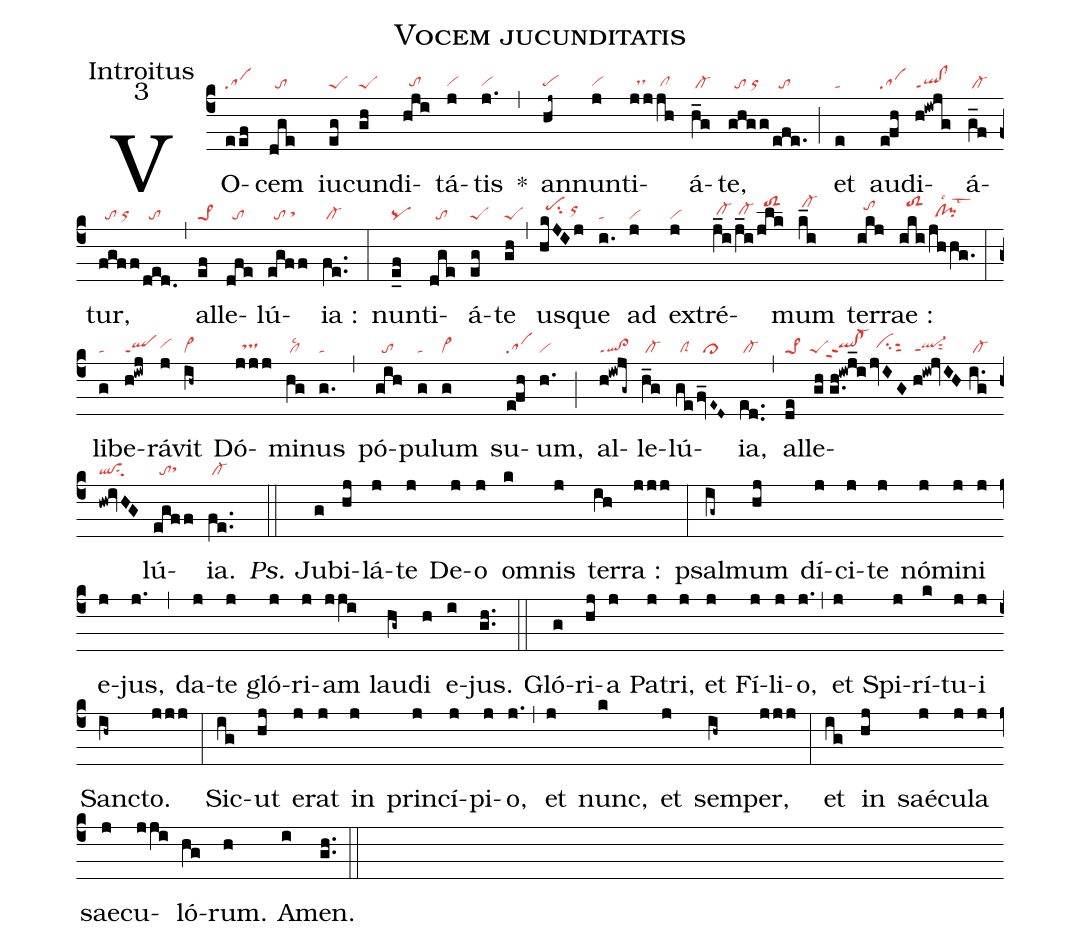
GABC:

name:Vocem jucunditatis;
office-part:Introitus;
mode:3;
nabc-lines:1;
%%
(c4) VO(eef|sa)cem(dge|//to) iu(eg|peS)cun(gh|peS)di(hji|//tohg)tá(j|vihg)tis(j.|vihg) *(,) an(hj~|pehg)nun(j|vihg)ti(jj|//dshh|jh|/clhg)á(h_g|/cl-)te,(ghgg|//to/orhg|/efe.|//to) (;)
et(e|ta) au(efh|sa)di(h!iwjg|ql!clppt1)á(g_f|/cl-)tur,(fgff|//to/orhg|/ded.|//to) (,) al(ef|pe>1)le(dfe|//to)lú(egff|//to/sthh){ia} :(fe..|/cl-) (:) nun(e_f|pq)ti(dge|//to)á(eg|peS)te(gh|peS) (,) us(hkJIj|//pehjsu2/orhi)que(i.|ta) ad(j|vi) ex(j|vi)tré(j_i|/cl-hh|/j_i|/cl-hh|/jlk|//toS2hk)mum(k_i|/cl-hk) ter(ikj|//tohj)rae :(iki|//toS2hk|/jhhg.|//clhg!pihglsc1lst3) (:) li(g|ta)be(h!iwj|qlppt1)rá(j|vihh)vit(ih~|vi>) Dó(jjj|//tshh)mi(hg|/cllsc2)nus(g.|ta) (,) pó(gih|//to)pu(g|ta)lum(g|vi>) su(efh|sa)um,(h.|vi) (;) al(h!iwjg~|ql!cl>ppt1)le(h_g|/cl-)lú(ge|/clS|fv_E~D~|//cl>){ia},(ed..|/cl-) (,) al(de|pe>1)le(gh|`peS|//g.h!iwj_i|`qlhh!cl-hhppt2|jvIG|//cihhsut2|//h!iw!jvIH|ql-hhppt1sut2|/!i.g|/cl-|!hw!ivHG|qlsu2)lú(egff|//tosthh){ia}.(fe..|/cl-) (::)

<i>Ps.</i> Ju(g)bi(hj)lá(j)te(j) De(j)o(j) o(k)mnis(j) ter(ih)ra :(jjj) (:) psal(ig~)mum(hj) dí(j)ci(j)te(j) nó(j)mi(j)ni(j) e(j)jus,(j.) (,) da(j)te(j) gló(j)ri(j)am(jji) lau(hg~)di(h) e(i)jus.(gh..) (::)

Gló(g)ri(hj)a(j) Pa(j)tri,(j) et(j) Fí(j)li(j)o,(j.) (,)
et(j) Spi(j)rí(k)tu(j)i(j) San(ih~)cto.(jjj) (:)
Sic(ig)ut(hj) e(j)rat(j) in(j) prin(j)cí(j)pi(j)o,(j.) (,)
et(j) nunc,(k) et(j) sem(ih~)per,(jjj) (:)
et(ig) in(hj) saé(j)cu(j)la(j) sae(j)cu(jji)ló(hg)rum.(h) A(i)men.(gh..) (::)
